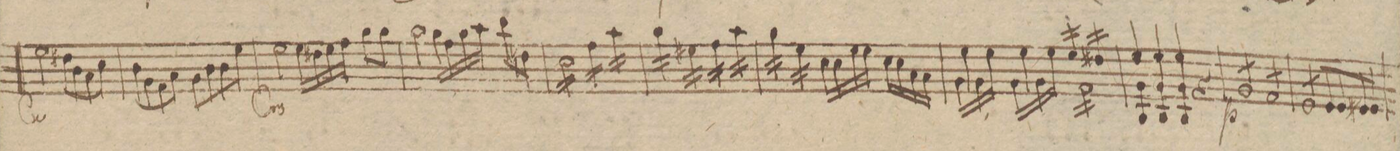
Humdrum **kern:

**kern	**dynam
*I"Violino 1mo	*
*clefG2	*
*k[f#c#g#]	*
*met(c)	*
*M4/4	*
2ee\	.
8dd#X\L	.
8b\	.
8a\	.
8cc#\J	.
=106	=106
8b\L	.
8g#\	.
8f#\	.
8a\J	.
8g#\L	.
8b\	.
8b\	.
8ee\J	.
=107	=107
2ee\	<
16ee\LL	.
16dd#X\	.
16ee\	.
16ff#\JJ	.
8gg#\L	.
8gg#\J	.
=108	=108
2gg#\	.
16gg#\LL	.
16ff#\	.
16gg#\	.
16aa\JJ	.
8bb\L	.
8ddn\J	.
=109	=109
*tremolo	*
16cc#\LL	.
16cc#\	.
16cc#\	.
16cc#\	.
16cc#\	.
16cc#\	.
16cc#\	.
16cc#\JJ	.
16ff#\LL	.
16ff#\	.
16ff#\	.
16ff#\JJ	.
16aa\LL	.
16aa\	.
16aa\	.
16aa\JJ	.
=110	=110
16gg#\LL	.
16gg#\	.
16gg#\	.
16gg#\JJ	.
16ee#X\LL	.
16ee#\	.
16ee#\	.
16ee#\JJ	.
16ff#\LL	.
16ff#\	.
16ff#\	.
16ff#\JJ	.
16aa\LL	.
16aa\	.
16aa\	.
16aa\JJ	.
=111	=111
16gg#\LL	.
16gg#\	.
16gg#\	.
16gg#\JJ	.
16ee\LL	.
16ee\	.
16ee\	.
16ee\JJ	.
*Xtremolo	*
16cc#\LL	.
16cc#\	.
16ee\	.
16ee\JJ	.
16cc#\LL	.
16cc#\	.
16a\	.
16a\JJ	.
=112	=112
16g#\LL	.
16ee\	.
16g#\	.
16ee\JJ	.
16g#\LL	.
16ee\	.
16g#\	.
16ee\JJ	.
*tremolo	*
*^	*
16ee/LL	16f#\LL	.
16ee/	16f#\	.
16ee/	16f#\	.
16ee/JJ	16f#\	.
16dd#X/LL	16f#\	.
16dd#/	16f#\	.
16dd#/	16f#\	.
16dd#/JJ	16f#\JJ	.
*v	*v	*
=113	=113
4B/ 4g#/ 4ee/	.
4B/ 4g#/ 4ee/	.
4B/ 4g#/ 4ee/	.
4r	.
=114	=114
8g#/L	p
8g#/	.
8g#/	.
8g#/J	.
8f#/L	.
8f#/	.
8f#/	.
8f#/J	.
=115	=115
8e/L	.
8e/	.
8e/	.
8e/J	.
*Xtremolo	*
8e/L	.
8e/	.
8e#X/	.
8e#/J	.
=116	=116
*-	*-
